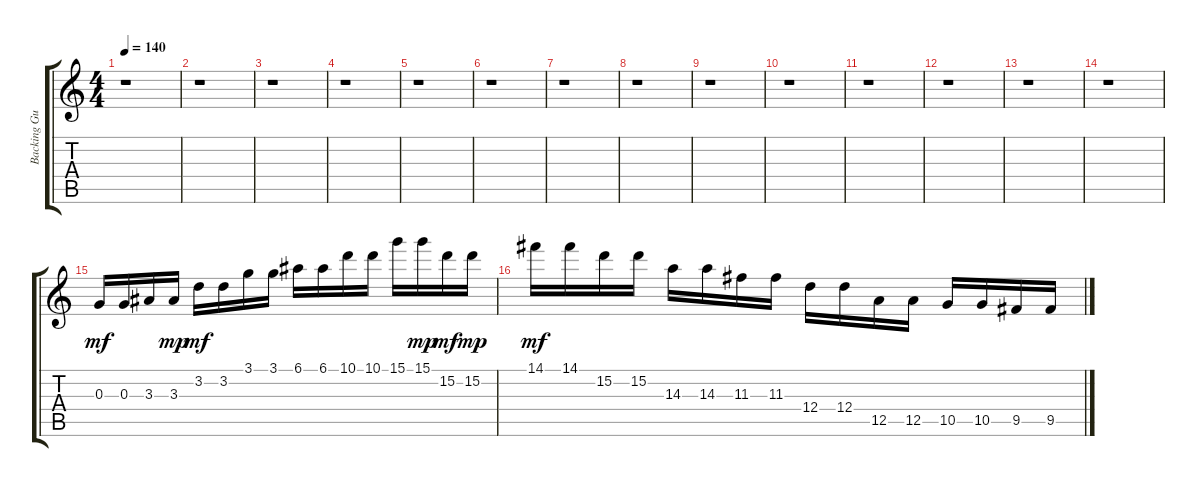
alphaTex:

\track ("Backing Guitar 1" "Backing Gu") {instrument distortionguitar}
\staff {score tabs}
\tuning (E4 B3 G3 D3 A2 D2) {hide}
\ts (4 4)
\tempo 140
\clef g2
\ks c
r.1{dy f} |
r.1 |
r.1 |
r.1 |
r.1 |
r.1 |
r.1 |
r.1 |
r.1 |
r.1 |
r.1 |
r.1 |
r.1 |
r.1 |
0.3.16{dy mf} 0.3.16 3.3.16 3.3.16{dy mp} 3.2.16{dy mf} 3.2.16 3.1.16 3.1.16 6.1.16 6.1.16 10.1.16 10.1.16 15.1.16 15.1.16{dy mp} 15.2.16{dy mf} 15.2.16{dy mp} |
14.1.16{dy mf} 14.1.16 15.2.16 15.2.16 14.3.16 14.3.16 11.3.16 11.3.16 12.4.16 12.4.16 12.5.16 12.5.16 10.5.16 10.5.16 9.5.16 9.5.16
